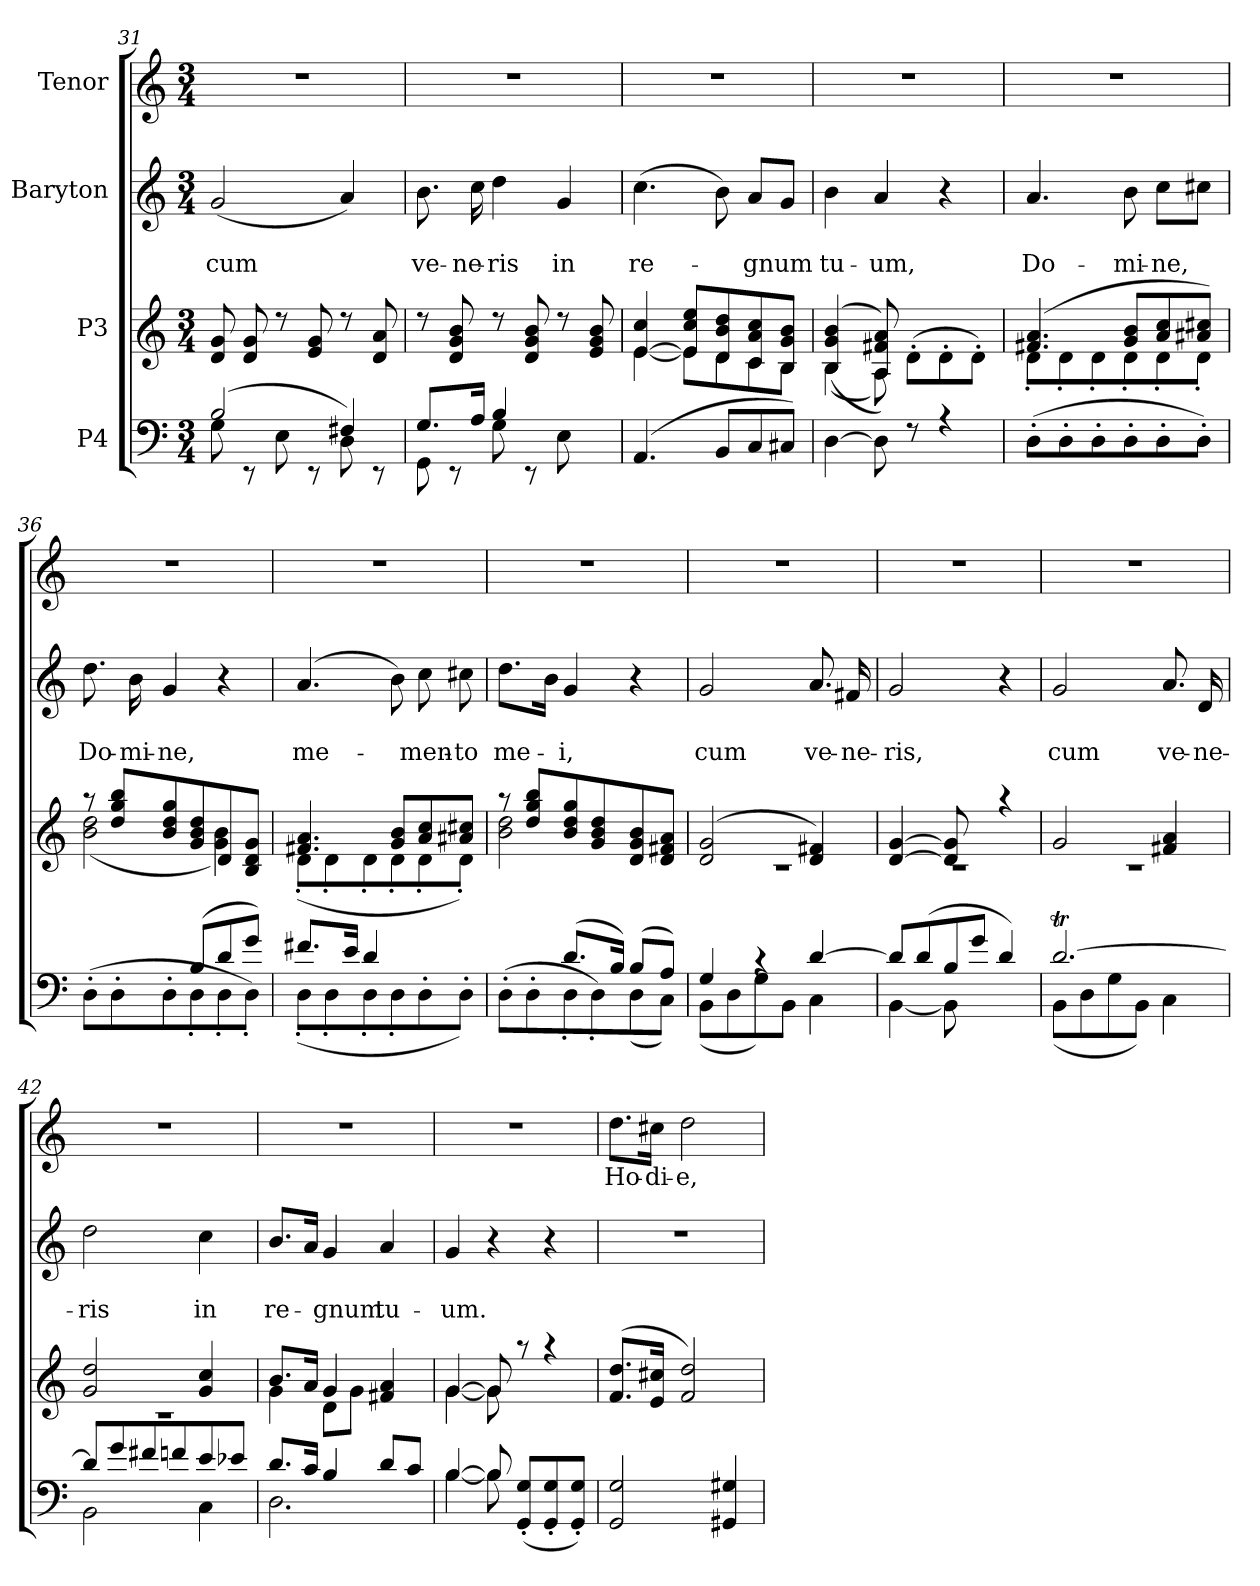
**kern	**kern	**kern	**text	**text	**kern	**text
*part4	*part3	*part2	*part2	*part2	*part1	*part1
*staff4	*staff3	*staff2	*staff2	*staff2	*staff1	*staff1
*I"P4	*I"P3	*I"Baryton	*	*	*I"Tenor	*
*clefF4	*clefG2	*clefG2	*	*	*clefG2	*
*k[]	*k[]	*k[]	*	*	*k[]	*
*C:	*C:	*C:	*	*	*C:	*
*M3/4	*M3/4	*M3/4	*	*	*M3/4	*
=31	=31	=31	=31	=31	=31	=31
*^	*^	*	*	*	*	*
!	!	!	!	!	!	!LO:LY:b	!LO:N:vis=1	!
(>2B/	8G\	8d/ 8g/	2.ryy	(<2g/	.	cum	2.r	.
.	8rEE	8d/ 8g/	.	.	.	.	.	.
.	8E\	8r	.	.	.	.	.	.
.	8rEE	8e/ 8g/	.	.	.	.	.	.
4F#X/)	8D\	8r	.	4a/)	.	.	.	.
.	8rEE	8d/ 8a/	.	.	.	.	.	.
=32	=32	=32	=32	=32	=32	=32	=32	=32
!	!	!	!	!	!	!LO:LY:b	!LO:N:vis=1	!
8.G/L	8GG\	8r	2.ryy	8.b\	.	ve-	2.r	.
.	8rEE	8d/ 8g/ 8b/	.	.	.	.	.	.
!	!	!	!	!	!	!LO:LY:b	!	!
16A/Jk	.	.	.	16cc\	.	-ne-	.	.
!	!	!	!	!	!	!LO:LY:b	!	!
4B/	8G\	8r	.	4dd\	.	-ris	.	.
.	8rEE	8d/ 8g/ 8b/	.	.	.	.	.	.
!	!	!	!	!	!	!LO:LY:b	!	!
4ryy	8E\	8r	.	4g/	.	in	.	.
.	8ryy	8e/ 8g/ 8b/	.	.	.	.	.	.
=33	=33	=33	=33	=33	=33	=33	=33	=33
!	!	!	!	!	!	!LO:LY:b	!LO:N:vis=1	!
(<4.AA/	2.ryy	[<4e/ 4cc/	[<4e\	(>4.cc\	.	re-	2.r	.
.	.	8e/] 8cc/ 8ee/L	8e\L]	.	.	.	.	.
8BB/L	.	8d/ 8b/ 8dd/	8d\	8b\)	.	.	.	.
!	!	!	!	!	!	!LO:LY:b	!	!
8C/	.	8c/ 8a/ 8cc/	8c\	8a/L	.	-gnum	.	.
8C#X/J)	.	8B/ 8g/ 8b/J	8B\J	8g/J	.	.	.	.
=34	=34	=34	=34	=34	=34	=34	=34	=34
!	!	!	!	!	!	!LO:LY:b	!LO:N:vis=1	!
[>4D\	2.ryy	(>(<4B/ 4g/ 4b/	(<4B\	4b\	.	tu-	2.r	.
!	!	!	!	!	!	!LO:LY:b	!	!
8D\]	.	8A/ 8f#X/ 8a/))	8A\)	4a/	.	-um,	.	.
8r	.	4.ryy	(<8d'<\L	.	.	.	.	.
4r	.	.	8d'<\	4r	.	.	.	.
.	.	.	8d'<\J)	.	.	.	.	.
!!LO:LB:g=z
=35	=35	=35	=35	=35	=35	=35	=35	=35
!	!	!	!	!	!	!LO:LY:b	!LO:N:vis=1	!
(<8D'>\L	2.ryy	(>4.f#X/ 4.a/	8d'<\L	4.a/	.	Do-	2.r	.
8D'>\	.	.	8d'<\	.	.	.	.	.
8D'>\	.	.	8d'<\	.	.	.	.	.
!	!	!	!	!	!	!LO:LY:b	!	!
8D'>\	.	8g/ 8b/L	8d'<\	8b\	.	-mi-	.	.
!	!	!	!	!	!	!LO:LY:b	!	!
8D'>\	.	8a/ 8cc/	8d'<\	8cc\L	.	-ne,	.	.
8D'>\J)	.	8a#X/ 8cc#X/J)	8d'<\J	8cc#X\J	.	.	.	.
=36	=36	=36	=36	=36	=36	=36	=36	=36
!	!	!	!	!	!	!LO:LY:b	!LO:N:vis=1	!
4.ryy	(<8D'<\L	8raa	(<2b\ 2dd\	8.dd\	.	Do-	2.r	.
.	8D'<\	8dd/ 8gg/ 8bb/L	.	.	.	.	.	.
!	!	!	!	!	!	!LO:LY:b	!	!
.	.	.	.	16b\	.	-mi-	.	.
!	!	!	!	!	!	!LO:LY:b	!	!
.	8D'<\	8b/ 8dd/ 8gg/	.	4g/	.	-ne,	.	.
(>8B/L	8D'<\	8g/ 8b/ 8dd/	.	.	.	.	.	.
8d/	8D'<\	8d/	4g\ 4b\)	4r	.	.	.	.
8g/J)	8D'<\J)	8B/ 8d/ 8g/J	.	.	.	.	.	.
=37	=37	=37	=37	=37	=37	=37	=37	=37
!	!	!	!	!	!	!LO:LY:b	!LO:N:vis=1	!
8.f#X/L	(<8D'<\L	4.f#X/ 4.a/	(<8d'<\L	(<4.a/	.	me-	2.r	.
.	8D'<\	.	8d'<\	.	.	.	.	.
16e/Jk	.	.	.	.	.	.	.	.
4d/	8D'<\	.	8d'<\	.	.	.	.	.
.	8D'<\	8g/ 8b/L	8d'<\	8b\)	.	.	.	.
!	!	!	!	!	!	!LO:LY:b	!	!
4ryy	8D'<\	8a/ 8cc/	8d'<\	8cc\	.	-men-	.	.
!	!	!	!	!	!	!LO:LY:b	!	!
.	8D'<\J)	8a#X/ 8cc#X/J	8d'<\J)	8cc#X\	.	-to	.	.
=38	=38	=38	=38	=38	=38	=38	=38	=38
!	!	!	!	!	!	!LO:LY:b	!LO:N:vis=1	!
4ryy	(<8D'<\L	8raa	2b\ 2dd\	8.dd\L	.	me-	2.r	.
.	8D'<\	8dd/ 8gg/ 8bb/L	.	.	.	.	.	.
.	.	.	.	16b\Jk	.	.	.	.
!	!	!	!	!	!	!LO:LY:b	!	!
(>8.d/L	8D'<\	8b/ 8dd/ 8gg/	.	4g/	.	-i,	.	.
.	8D'<\)	8g/ 8b/ 8dd/	.	.	.	.	.	.
16B/Jk)	.	.	.	.	.	.	.	.
(>8B/L	(<8D\	8d/ 8g/ 8b/	4ryy	4r	.	.	.	.
8A/J)	8C\J)	8d/ 8f#X/ 8a/J	.	.	.	.	.	.
=39	=39	=39	=39	=39	=39	=39	=39	=39
!	!	!	!LO:N:vis=1	!	!	!LO:LY:b	!LO:N:vis=1	!
4G/	(<8BB\L	(>2d/ 2g/	2.rc	2g/	.	cum	2.r	.
.	8D\	.	.	.	.	.	.	.
4rc	8G\)	.	.	.	.	.	.	.
.	8BB\J	.	.	.	.	.	.	.
!	!	!	!	!	!	!LO:LY:b	!	!
[>4d/	4C\	4d/ 4f#X/)	.	8.a/	.	ve-	.	.
!	!	!	!	!	!	!LO:LY:b	!	!
.	.	.	.	16f#X/	.	-ne-	.	.
=40	=40	=40	=40	=40	=40	=40	=40	=40
!	!	!	!LO:N:vis=1	!	!	!LO:LY:b	!LO:N:vis=1	!
8d/L]	[<4BB\	[<4d/ [>4g/	2.rc	2g/	.	-ris,	2.r	.
(>8d/	.	.	.	.	.	.	.	.
8B/	8BB\]	8d/] 8g/]	.	.	.	.	.	.
8g/J	4.ryy	8ryy	.	.	.	.	.	.
4d/)	.	4raa	.	4r	.	.	.	.
!!LO:LB:g=z
=41	=41	=41	=41	=41	=41	=41	=41	=41
!	!	!	!LO:N:vis=1	!	!	!LO:LY:b	!LO:N:vis=1	!
[>2.dT/	(<8BB\L	2g/	2.rc	2g/	.	cum	2.r	.
.	8D\	.	.	.	.	.	.	.
.	8G\	.	.	.	.	.	.	.
.	8BB\J)	.	.	.	.	.	.	.
!	!	!	!	!	!	!LO:LY:b	!	!
.	4C\	4f#X/ 4a/	.	8.a/	.	ve-	.	.
!	!	!	!	!	!	!LO:LY:b	!	!
.	.	.	.	16d/	.	-ne-	.	.
=42	=42	=42	=42	=42	=42	=42	=42	=42
!	!	!	!LO:N:vis=1	!	!	!LO:LY:b	!LO:N:vis=1	!
8d/L]	2BB\	2g/ 2dd/	2.rc	2dd\	.	-ris	2.r	.
8g/	.	.	.	.	.	.	.	.
8f#X/	.	.	.	.	.	.	.	.
8fn/	.	.	.	.	.	.	.	.
!	!	!	!	!	!	!LO:LY:b	!	!
8e/	4C\	4g/ 4cc/	.	4cc\	.	in	.	.
8e-X/J	.	.	.	.	.	.	.	.
=43	=43	=43	=43	=43	=43	=43	=43	=43
!	!	!	!	!	!	!LO:LY:b	!LO:N:vis=1	!
8.d/L	2.D\	8.b/L	4g\	8.b/L	.	re-	2.r	.
16c/Jk	.	16a/Jk	.	16a/Jk	.	.	.	.
!	!	!	!	!	!	!LO:LY:b	!	!
4B/	.	4g/	8d\L	4g/	.	-gnum	.	.
.	.	.	8g\J	.	.	.	.	.
!	!	!	!	!	!	!LO:LY:b	!	!
8d/L	.	4f#X/ 4a/	4ryy	4a/	.	tu-	.	.
8c/J	.	.	.	.	.	.	.	.
=44	=44	=44	=44	=44	=44	=44	=44	=44
!	!	!	!	!	!	!LO:LY:b	!LO:N:vis=1	!
[>4B/	[<4B\	[>4g/	[<4g\	4g/	.	-um.	2.r	.
8B/]	8B\]	8g/]	8g\]	4r	.	.	.	.
(<8GG/'> 8G/'>L	4.ryy	8raa	4.ryy	.	.	.	.	.
8GG/'> 8G/'>	.	4raa	.	4r	.	.	.	.
8GG/'> 8G/'>J)	.	.	.	.	.	.	.	.
=45	=45	=45	=45	=45	=45	=45	=45	=45
!	!	!	!	!LO:N:vis=1	!	!	!	!LO:LY:b
2.ryy	2GG/ 2G/	(>8.f/ 8.dd/L	2.ryy	2.r	.	.	8.dd\L	Ho-
!	!	!	!	!	!	!	!	!LO:LY:b
.	.	16e/ 16cc#X/Jk	.	.	.	.	16cc#X\Jk	-di-
!	!	!	!	!	!	!	!	!LO:LY:b
.	.	2f/ 2dd/)	.	.	.	.	2dd\	-e,
.	4GG#X/ 4G#X/	.	.	.	.	.	.	.
*v	*v	*	*	*	*	*	*	*
*	*v	*v	*	*	*	*	*
=	=	=	=	=	=	=
*-	*-	*-	*-	*-	*-	*-
